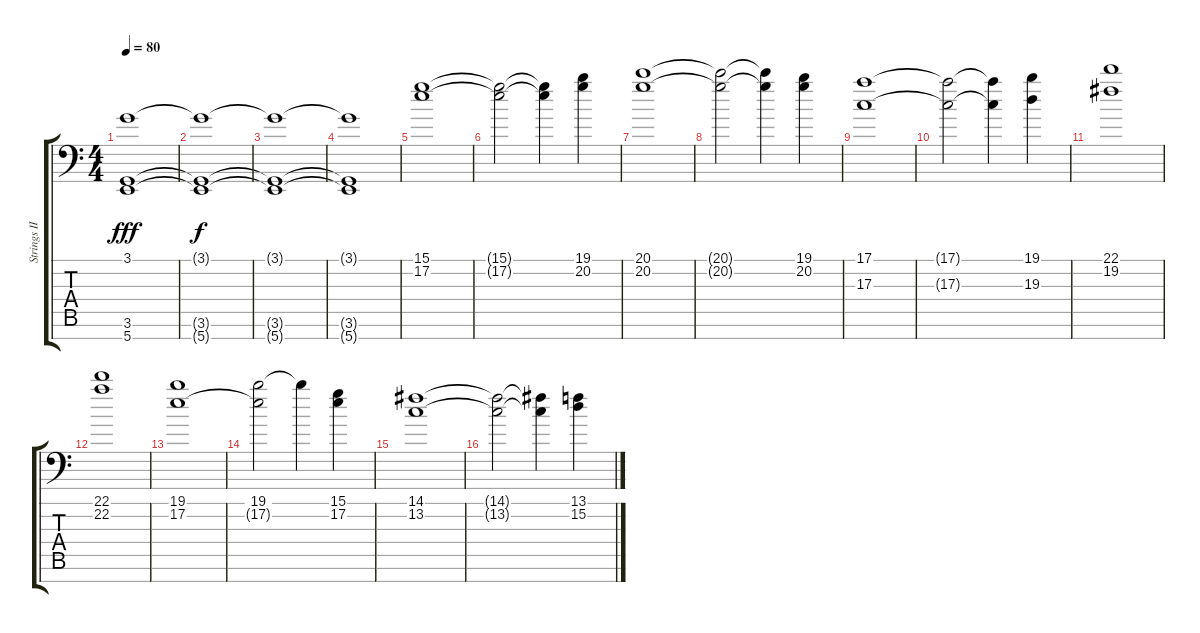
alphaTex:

\track ("Strings III" "Strings II") {instrument stringensemble2}
\staff {score tabs}
\tuning (E4 B3 G3 D3 A2 E2 B-1) {hide}
\ts (4 4)
\tempo 80
\clef f4
\ks c
(3.1 3.6 5.7).1{dy fff instrument stringensemble2} |
(3.1{t} 3.6{t} 5.7{t}).1{dy f} |
(3.1{t} 3.6{t} 5.7{t}).1 |
(3.1{t} 3.6{t} 5.7{t}).1 |
(15.1 17.2).1 |
(15.1{t} 17.2{t}).2 (15.1{t} 17.2{t}).4 (19.1 20.2).4 |
(20.1 20.2).1 |
(20.1{t} 20.2{t}).2 (20.1{t} 20.2{t}).4 (19.1 20.2).4 |
(17.1 17.3).1 |
(17.1{t} 17.3{t}).2 (17.1{t} 17.3{t}).4 (19.1 19.3).4 |
(22.1 19.2).1 |
(22.1 22.2).1 |
(19.1 17.2).1 |
(19.1 17.2{t}).2 19.1{t}.4 (15.1 17.2).4 |
(14.1 13.2).1 |
(14.1{t} 13.2{t}).2 (14.1{t} 13.2{t}).4 (13.1 15.2).4
